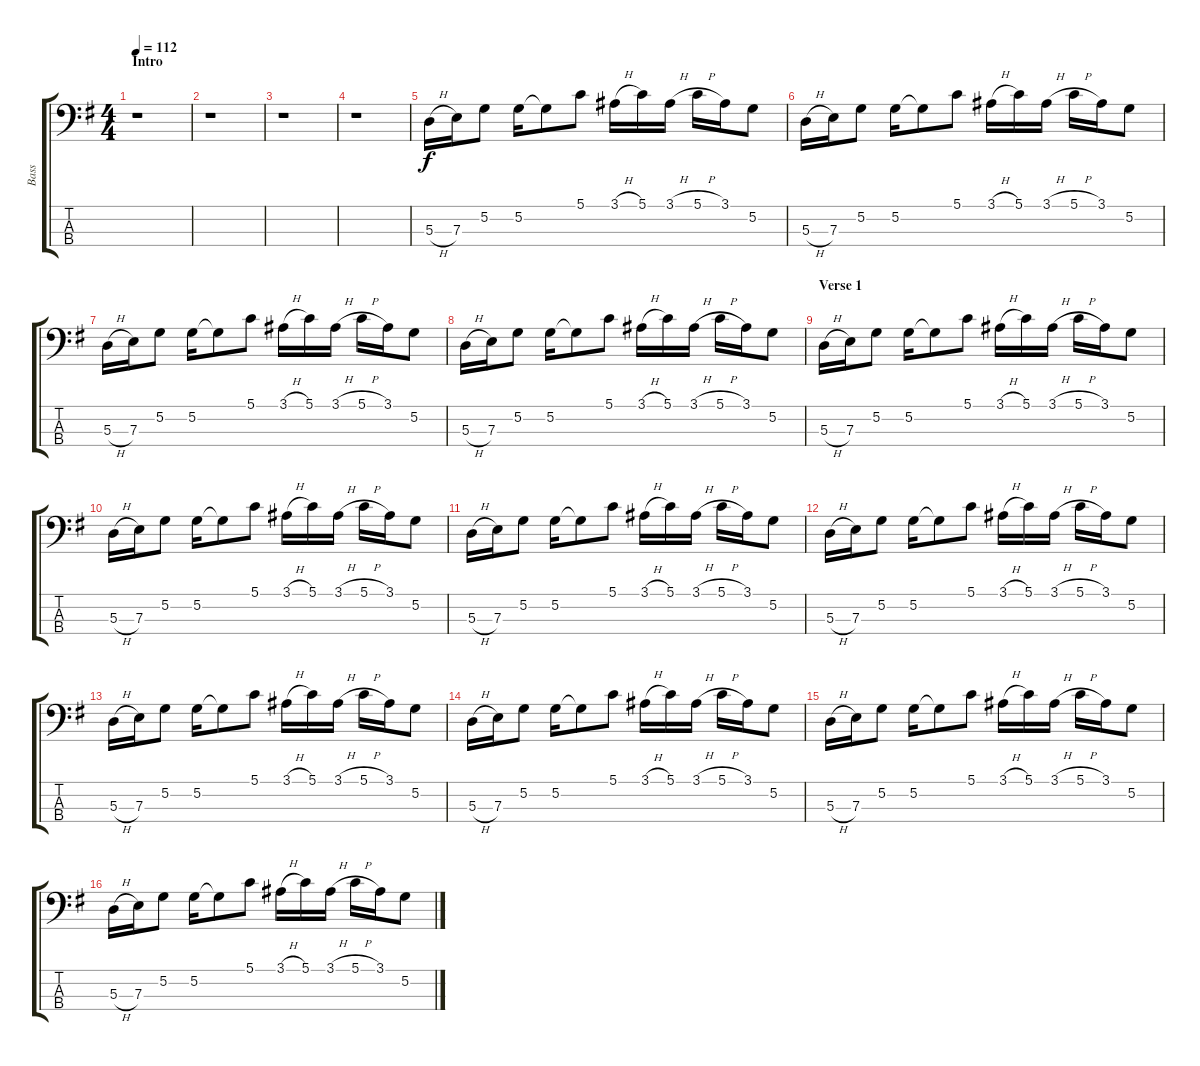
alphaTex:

\track ("Bass" "Bass") {instrument electricbasspick}
\staff {score tabs}
\tuning (G2 D2 A1 E1) {hide}
\ts (4 4)
\section ("" "Intro")
\tempo 112
\clef f4
\ks g
r.1{dy f instrument electricbasspick} |
r.1 |
r.1 |
r.1 |
5.3{h}.16 7.3.16 5.2.8 5.2.16 5.2{t}.8 5.1.8 3.1{h}.16 5.1.16 3.1{h}.16 5.1{h}.16 3.1.16 5.2.8 |
5.3{h}.16 7.3.16 5.2.8 5.2.16 5.2{t}.8 5.1.8 3.1{h}.16 5.1.16 3.1{h}.16 5.1{h}.16 3.1.16 5.2.8 |
5.3{h}.16 7.3.16 5.2.8 5.2.16 5.2{t}.8 5.1.8 3.1{h}.16 5.1.16 3.1{h}.16 5.1{h}.16 3.1.16 5.2.8 |
5.3{h}.16 7.3.16 5.2.8 5.2.16 5.2{t}.8 5.1.8 3.1{h}.16 5.1.16 3.1{h}.16 5.1{h}.16 3.1.16 5.2.8 |
\section ("" "Verse 1")
5.3{h}.16 7.3.16 5.2.8 5.2.16 5.2{t}.8 5.1.8 3.1{h}.16 5.1.16 3.1{h}.16 5.1{h}.16 3.1.16 5.2.8 |
5.3{h}.16 7.3.16 5.2.8 5.2.16 5.2{t}.8 5.1.8 3.1{h}.16 5.1.16 3.1{h}.16 5.1{h}.16 3.1.16 5.2.8 |
5.3{h}.16 7.3.16 5.2.8 5.2.16 5.2{t}.8 5.1.8 3.1{h}.16 5.1.16 3.1{h}.16 5.1{h}.16 3.1.16 5.2.8 |
5.3{h}.16 7.3.16 5.2.8 5.2.16 5.2{t}.8 5.1.8 3.1{h}.16 5.1.16 3.1{h}.16 5.1{h}.16 3.1.16 5.2.8 |
5.3{h}.16 7.3.16 5.2.8 5.2.16 5.2{t}.8 5.1.8 3.1{h}.16 5.1.16 3.1{h}.16 5.1{h}.16 3.1.16 5.2.8 |
5.3{h}.16 7.3.16 5.2.8 5.2.16 5.2{t}.8 5.1.8 3.1{h}.16 5.1.16 3.1{h}.16 5.1{h}.16 3.1.16 5.2.8 |
5.3{h}.16 7.3.16 5.2.8 5.2.16 5.2{t}.8 5.1.8 3.1{h}.16 5.1.16 3.1{h}.16 5.1{h}.16 3.1.16 5.2.8 |
5.3{h}.16 7.3.16 5.2.8 5.2.16 5.2{t}.8 5.1.8 3.1{h}.16 5.1.16 3.1{h}.16 5.1{h}.16 3.1.16 5.2.8
